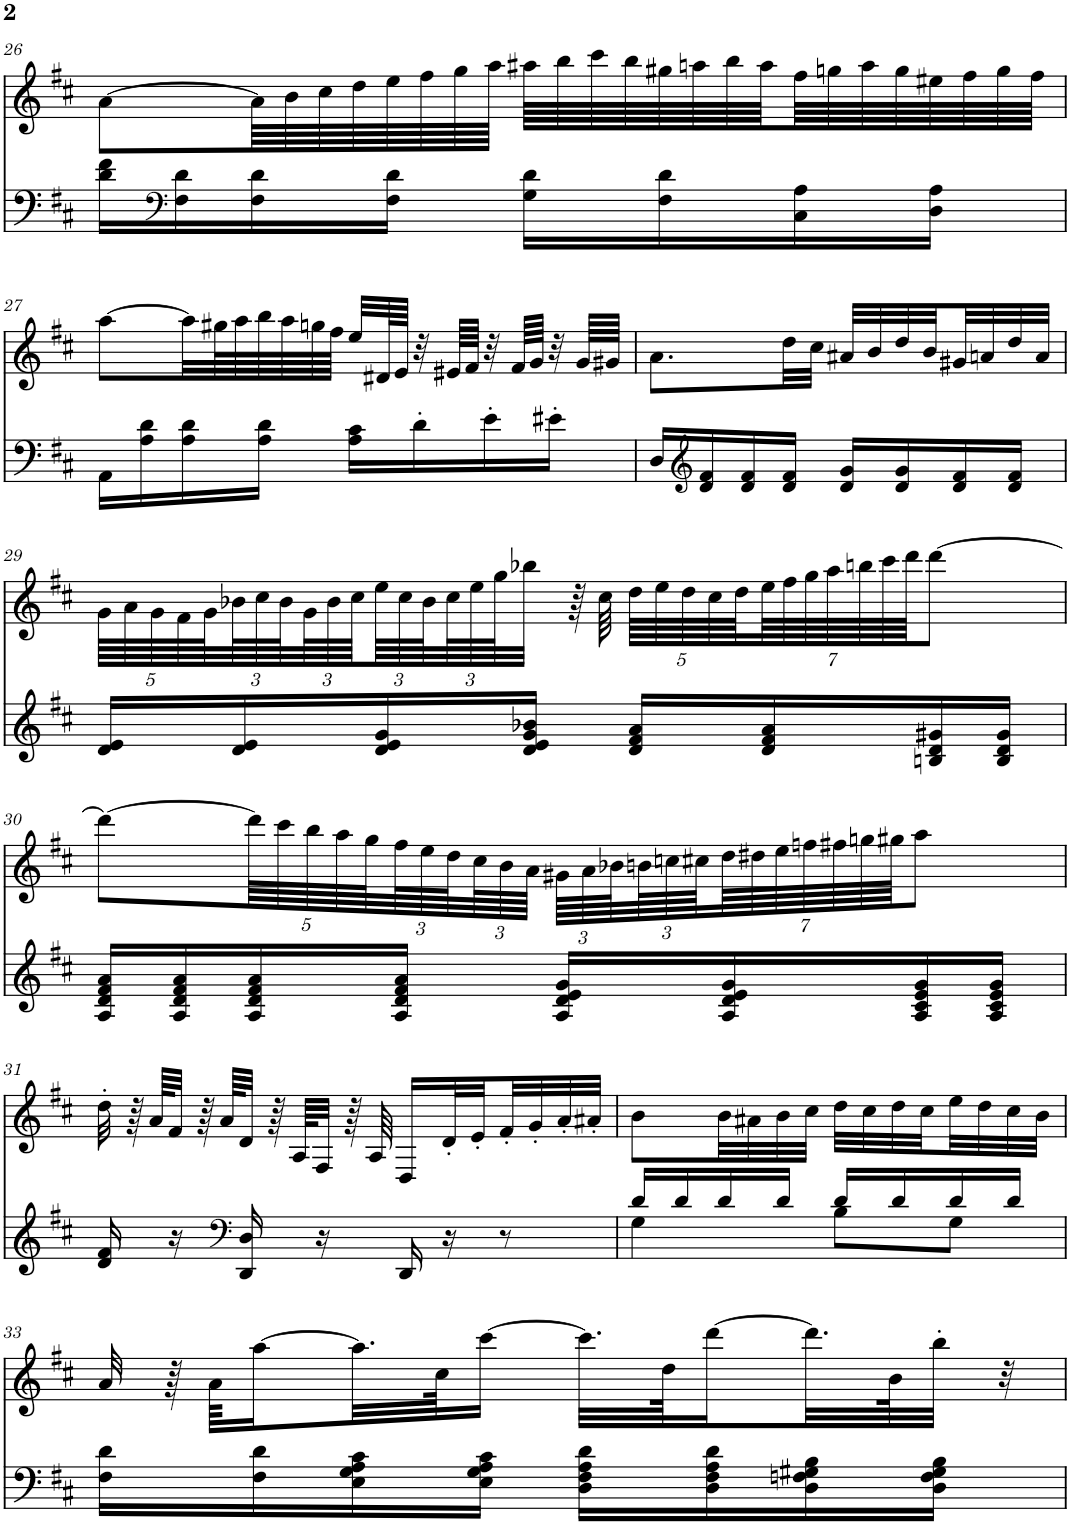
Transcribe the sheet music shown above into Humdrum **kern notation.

**kern	**kern
*part2	*part1
*staff2	*staff1
*I"Piano	*I"Piano
*I'Pno	*I'Pno
!!LO:PB:g=z
*clefF4	*clefG2
*k[f#c#]	*k[f#c#]
*M2/4	*M2/4
=26	=26
16d\ 16f#\LL	[8a\L
*clefF4	*
16F#\ 16d\	.
16F#\ 16d\	64a\LLL]
.	64b\
.	64cc#\
.	64dd\
16F#\ 16d\JJ	64ee\
.	64ff#\
.	64gg\
.	64aa\JJJJ
16G\ 16d\LL	64aa#X\LLLL
.	64bb\
.	64ccc#\
.	64bb\
16F#\ 16d\	64gg#X\
.	64aan\
.	64bb\
.	64aa\
16C#\ 16A\	64ff#\
.	64ggn\
.	64aa\
.	64gg\
16D\ 16A\JJ	64ee#X\
.	64ff#\
.	64gg\
.	64ff#\JJJJ
!!LO:LB:g=z
=27	=27
16AA\LL	[8aa\L
16A\ 16d\	.
16A\ 16d\	32aa\LL]
.	64gg#X\L
.	64aa\
16A\ 16d\JJ	64bb\
.	64aa\
.	64ggn\
.	64ff#\JJJJ
16A\ 16c#\LL	32ee/LLL
.	64d#X/L
.	64e/JJJJ
16d'\	32r
.	64e#X/LLLL
.	64f#/JJJJ
16e'\	32r
.	64f#/LLLL
.	64g/JJJJ
16e#X'\JJ	32r
.	64g/LLLL
.	64g#X/JJJJ
=28	=28
16D/LL	8.a\L
*clefG2	*
16d/ 16f#/	.
16d/ 16f#/	.
16d/ 16f#/JJ	32dd\LL
.	32cc#\JJJ
16d/ 16g/LL	32a#X/LLL
.	32b/
16d/ 16g/	32dd/
.	32b/
16d/ 16f#/	32g#X/
.	32an/
16d/ 16f#/JJ	32dd/
.	32a/JJJ
!!LO:LB:g=z
=29	=29
*	*Xbrackettup
16d/ 16e/LL	80g\LLLL
.	80a\
.	80g\
.	80f#\
.	80g\
16d/ 16e/	96b-X\
.	96cc#\
.	96b-\
.	96g\
.	96b-\
.	96cc#\
16d/ 16e/ 16g/	96ee\
.	96cc#\
.	96b-\
.	96cc#\
.	96ee\
.	96gg\J
16d/ 16e/ 16g/ 16b-X/JJ	32bb-X\JJJ
.	64r
.	64cc#\
16d/ 16f#/ 16a/LL	80dd\LLLL
.	80ee\
.	80dd\
.	80cc#\
.	80dd\
16d/ 16f#/ 16a/	112ee\
.	112ff#\
.	112gg\
.	112aa\
.	112bbn\
.	112ccc#\
.	112ddd\JJJ
16Bn/ 16d/ 16g#X/	[8ddd\J
16B/ 16d/ 16g#/JJ	.
!!LO:LB:g=z
=30	=30
16A/ 16d/ 16f#/ 16a/LL	8ddd\L_
16A/ 16d/ 16f#/ 16a/	.
16A/ 16d/ 16f#/ 16a/	80ddd\LLL]
.	80ccc#\
.	80bb\
.	80aa\
.	80gg\
16A/ 16d/ 16f#/ 16a/JJ	96ff#\
.	96ee\
.	96dd\
.	96cc#\
.	96b\
.	96a\JJJJ
16A/ 16d/ 16e/ 16g/LL	96g#X\LLLL
.	96a\
.	96b-X\
.	96bn\
.	96ccn\
.	96cc#X\
16A/ 16d/ 16e/ 16g/	112dd\
.	112dd#X\
.	112ee\
.	112ffn\
.	112ff#X\
.	112ggn\
.	112gg#X\JJJ
16A/ 16c#/ 16e/ 16g/	8aa\J
16A/ 16c#/ 16e/ 16g/JJ	.
!!LO:LB:g=z
=31	=31
16d/ 16f#/	32dd'\
.	64r
.	64a/KLLL
16r	32f#/JJJ
.	64r
.	64a/KLLL
*clefF4	*
16DD/ 16D/	32d/JJJ
.	64r
.	64A/KLLL
16r	32F#/JJJ
.	64r
.	64A/
16DD/	16D/LL
16r	32d'/L
.	32e'/
8r	32f#'/
.	32g'/
.	32a'/
.	32a#X'/JJJ
=32	=32
*^	*
16d/LL	4G\	8b\L
16d/	.	.
16d/	.	32b\LL
.	.	32a#X\
16d/JJ	.	32b\
.	.	32cc#\JJJ
16d/LL	8B\L	32dd\LLL
.	.	32cc#\
16d/	.	32dd\
.	.	32cc#\
16d/	8G\J	32ee\
.	.	32dd\
16d/JJ	.	32cc#\
.	.	32b\JJJ
*v	*v	*
!!LO:LB:g=z
=33	=33
16F#\ 16d\LL	32a/
.	64r
.	64a\KKLL
16F#\ 16d\	[16aa\
16E\ 16G\ 16A\ 16c#\	32.aa\L]
.	64cc#\JK
16E\ 16G\ 16A\ 16c#\JJ	[16ccc#\JJ
16D\ 16F#\ 16A\ 16d\LL	32.ccc#\LLL]
.	64dd\JK
16D\ 16F#\ 16A\ 16d\	[16ddd\
16D\ 16Fn\ 16G#X\ 16B\	32.ddd\L]
.	64b\K
16D\ 16F\ 16G#\ 16B\JJ	32bb'\JJJ
.	32r
=	=
*-	*-
